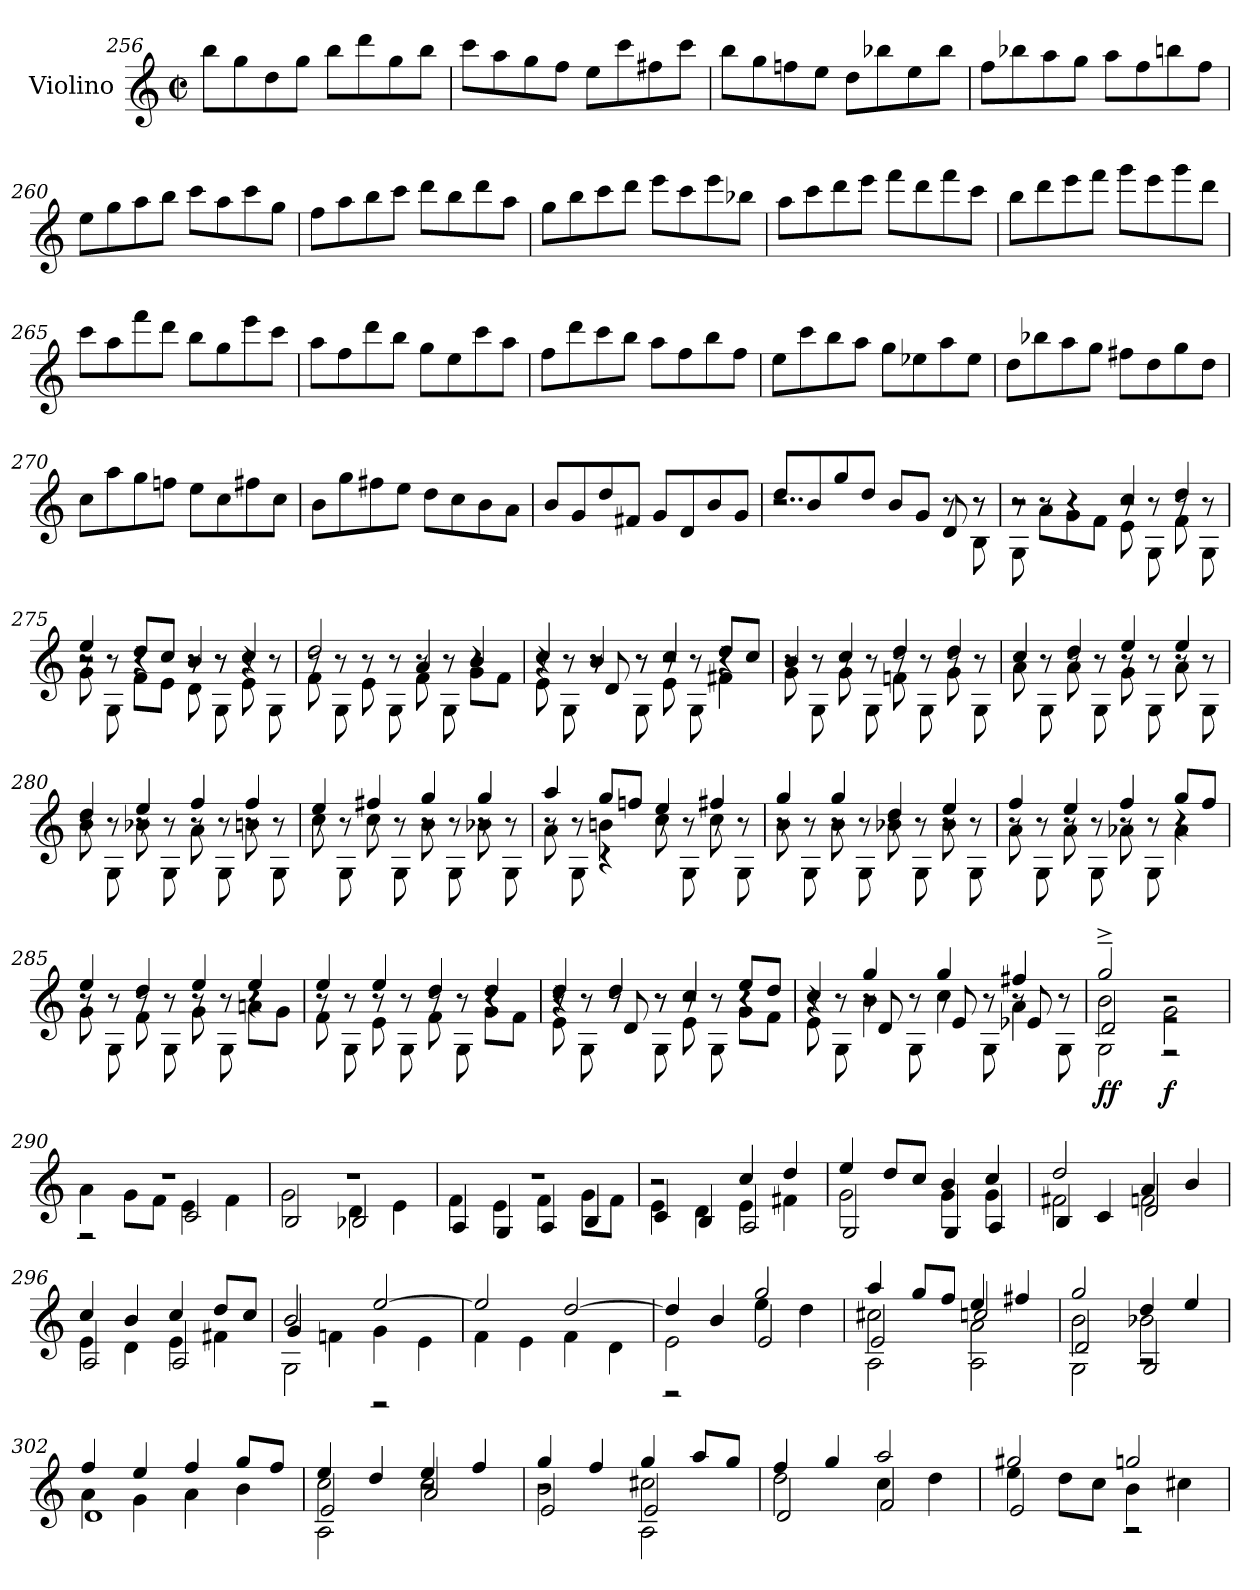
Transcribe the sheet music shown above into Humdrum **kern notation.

**kern	**dynam
*part1	*part1
*staff1	*staff1
*I"Violino	*
*I'Vln	*
*clefG2	*
*k[]	*
*M2/2	*
*met(c|)	*
=256	=256
8bb\L	.
8gg\	.
8dd\	.
8gg\J	.
8bb\L	.
8ddd\	.
8gg\	.
8bb\J	.
!!LO:PB:g=z
=257	=257
8ccc\L	.
8aa\	.
8gg\	.
8ff\J	.
8ee\L	.
8ccc\	.
8ff#X\	.
8ccc\J	.
=258	=258
8bb\L	.
8gg\	.
8ffn\	.
8ee\J	.
8dd\L	.
8bb-X\	.
8ee\	.
8bb-\J	.
=259	=259
8ff\L	.
8bb-X\	.
8aa\	.
8gg\J	.
8aa\L	.
8ff\	.
8bbn\	.
8ff\J	.
=260	=260
8ee\L	.
8gg\	.
8aa\	.
8bb\J	.
8ccc\L	.
8aa\	.
8ccc\	.
8gg\J	.
!!LO:LB:g=z
=261	=261
8ff\L	.
8aa\	.
8bb\	.
8ccc\J	.
8ddd\L	.
8bb\	.
8ddd\	.
8aa\J	.
=262	=262
8gg\L	.
8bb\	.
8ccc\	.
8ddd\J	.
8eee\L	.
8ccc\	.
8eee\	.
8bb-X\J	.
=263	=263
8aa\L	.
8ccc\	.
8ddd\	.
8eee\J	.
8fff\L	.
8ddd\	.
8fff\	.
8ccc\J	.
=264	=264
8bb\L	.
8ddd\	.
8eee\	.
8fff\J	.
8ggg\L	.
8eee\	.
8ggg\	.
8ddd\J	.
!!LO:LB:g=z
=265	=265
8ccc\L	.
8aa\	.
8fff\	.
8ddd\J	.
8bb\L	.
8gg\	.
8eee\	.
8ccc\J	.
=266	=266
8aa\L	.
8ff\	.
8ddd\	.
8bb\J	.
8gg\L	.
8ee\	.
8ccc\	.
8aa\J	.
=267	=267
8ff\L	.
8ddd\	.
8ccc\	.
8bb\J	.
8aa\L	.
8ff\	.
8bb\	.
8ff\J	.
=268	=268
8ee\L	.
8ccc\	.
8bb\	.
8aa\J	.
8gg\L	.
8ee-X\	.
8aa\	.
8ee-\J	.
!!LO:LB:g=z
=269	=269
8dd\L	.
8bb-X\	.
8aa\	.
8gg\J	.
8ff#X\L	.
8dd\	.
8gg\	.
8dd\J	.
=270	=270
8cc\L	.
8aa\	.
8gg\	.
8ffn\J	.
8ee\L	.
8cc\	.
8ff#X\	.
8cc\J	.
=271	=271
8b\L	.
8gg\	.
8ff#X\	.
8ee\J	.
8dd\L	.
8cc\	.
8b\	.
8a\J	.
=272	=272
8b/L	.
8g/	.
8dd/	.
8f#X/J	.
8g/L	.
8d/	.
8b/	.
8g/J	.
!!LO:LB:g=z
=273	=273
*^	*
*	*^	*
8dd/L	2.r	2..r	.
8b/	.	.	.
8gg/	.	.	.
8dd/J	.	.	.
8b/L	.	.	.
8g/J	.	.	.
8r	8d/	.	.
8r	8r	8B\	.
=274	=274	=274	=274
*	*	*^	*
2r	8r	2r	8G\	.
.	8a\L	.	8r	.
.	8g\	.	4r	.
.	8f\J	.	.	.
4cc/	8e\	2r	8r	.
.	8r	.	8G\	.
4dd/	8f\	.	8r	.
.	8r	.	8G\	.
=275	=275	=275	=275	=275
4ee/	8g\	2r	8r	.
.	8r	.	8G\	.
8dd/L	8f\L	.	4r	.
8cc/J	8e\J	.	.	.
4b/	8r	8d\	8r	.
.	8r	8r	8G\	.
4cc/	8e\	4r	8r	.
.	8r	.	8G\	.
*	*	*v	*v	*
=276	=276	=276	=276
2dd/	8f\	8r	.
.	8r	8G\	.
.	8e\	8r	.
.	8r	8G\	.
4a/	8f\	8r	.
.	8r	8G\	.
4b/	8g\L	4r	.
.	8f\J	.	.
!!LO:LB:g=z	!!	!!
=277	=277	=277	=277
*	*	*^	*
4cc/	8e\	4r	8r	.
.	8r	.	8G\	.
4b/	8r	8d/	8r	.
.	8r	8r	8G\	.
4cc/	8e\	2r	8r	.
.	8r	.	8G\	.
8dd/L	4f#X\	.	4r	.
8cc/J	.	.	.	.
*	*	*v	*v	*
=278	=278	=278	=278
4b/	8g\	8r	.
.	8r	8G\	.
4cc/	8g\	8r	.
.	8r	8G\	.
4dd/	8fn\	8r	.
.	8r	8G\	.
4dd/	8g\	8r	.
.	8r	8G\	.
=279	=279	=279	=279
4cc/	8a\	8r	.
.	8r	8G\	.
4dd/	8a\	8r	.
.	8r	8G\	.
4ee/	8g\	8r	.
.	8r	8G\	.
4ee/	8a\	8r	.
.	8r	8G\	.
=280	=280	=280	=280
4dd/	8b\	8r	.
.	8r	8G\	.
4ee/	8b-X\	8r	.
.	8r	8G\	.
4ff/	8a\	8r	.
.	8r	8G\	.
4ff/	8bn\	8r	.
.	8r	8G\	.
!!LO:LB:g=z	!!	!!
=281	=281	=281	=281
4ee/	8cc\	8r	.
.	8r	8G\	.
4ff#X/	8cc\	8r	.
.	8r	8G\	.
4gg/	8b\	8r	.
.	8r	8G\	.
4gg/	8b-X\	8r	.
.	8r	8G\	.
=282	=282	=282	=282
4aa/	8a\	8r	.
.	8r	8G\	.
8gg/L	4bn\	4rc	.
8ffn/J	.	.	.
4ee/	8cc\	8r	.
.	8r	8G\	.
4ff#X/	8cc\	8r	.
.	8r	8G\	.
=283	=283	=283	=283
4gg/	8b\	8r	.
.	8r	8G\	.
4gg/	8b\	8r	.
.	8r	8G\	.
4dd/	8b-X\	8r	.
.	8r	8G\	.
4ee/	8b-\	8r	.
.	8r	8G\	.
=284	=284	=284	=284
4ff/	8a\	8r	.
.	8r	8G\	.
4ee/	8a\	8r	.
.	8r	8G\	.
4ff/	8a-X\	8r	.
.	8r	8G\	.
8gg/L	4a-\	4r	.
8ff/J	.	.	.
!!LO:LB:g=z	!!	!!
=285	=285	=285	=285
4ee/	8g\	8r	.
.	8r	8G\	.
4dd/	8f\	8r	.
.	8r	8G\	.
4ee/	8g\	8r	.
.	8r	8G\	.
4ee/	8an\L	4r	.
.	8g\J	.	.
=286	=286	=286	=286
4ee/	8f\	8r	.
.	8r	8G\	.
4ee/	8e\	8r	.
.	8r	8G\	.
4dd/	8f\	8r	.
.	8r	8G\	.
4dd/	8g\L	4r	.
.	8f\J	.	.
=287	=287	=287	=287
*	*	*^	*
4dd/	8e\	4r	8r	.
.	8r	.	8G\	.
4dd/	8r	8d/	8r	.
.	8r	8r	8G\	.
4cc/	8e\	2r	8r	.
.	8r	.	8G\	.
8ee/L	8g\L	.	4r	.
8dd/J	8f\J	.	.	.
=288	=288	=288	=288	=288
4cc/	8e\	4r	8r	.
.	8r	.	8G\	.
4gg/	4b\	8d/	8r	.
.	.	8r	8G\	.
4gg/	4cc\	8e/	8r	.
.	.	8r	8G\	.
4ff#X/	4a\	8e-X/	8r	.
.	.	8r	8G\	.
=289	=289	=289	=289	=289
!	!	!	!	!LO:DY:b
2gg~^/	2b\	2d/	2G\	ff
!	!	!	!	!LO:DY:b
2r	2g\	2rF	2re	f
*	*	*v	*v	*
!!LO:LB:g=z
=290	=290	=290	=290
1r	4a\	2rF	.
.	8g\L	.	.
.	8f\J	.	.
.	4e\	2c/	.
.	4f\	.	.
=291	=291	=291	=291
1r	2g\	2B/	.
.	4d\	2B-X/	.
.	4e\	.	.
=292	=292	=292	=292
1r	4f\	4A/	.
.	4e\	4G/	.
.	4f\	4A/	.
.	8g\L	4B/	.
.	8f\J	.	.
=293	=293	=293	=293
2r	4e\	4c/	.
.	4d\	4B/	.
4cc/	4e\	2A/	.
4dd/	4f#X\	.	.
=294	=294	=294	=294
4ee/	2g\	2G/	.
8dd/L	.	.	.
8cc/J	.	.	.
4b/	4g\	4G/	.
4cc/	4g\	4A/	.
=295	=295	=295	=295
2dd/	2f#X\	4B/	.
.	.	4c/	.
4a/	2fn\	2d/	.
4b/	.	.	.
!!LO:LB:g=z	!!	!!
=296	=296	=296	=296
4cc/	4e\	2A/	.
4b/	4d\	.	.
4cc/	4e\	2A/	.
8dd/L	4f#X\	.	.
8cc/J	.	.	.
=297	=297	=297	=297
2b/	4g/	2G\	.
.	4fn\	.	.
[2ee/	4g\	2rGG	.
.	4e\	.	.
*	*v	*v	*
=298	=298	=298
2ee/]	4f\	.
.	4e\	.
[2dd/	4f\	.
.	4d\	.
=299	=299	=299
*	*^	*
4dd/]	2e\	2rBB	.
4b/	.	.	.
2gg/	4ee\	2e/	.
.	4dd\	.	.
=300	=300	=300	=300
*	*	*^	*
4aa/	2cc#X\	2e/	2A\	.
8gg/L	.	.	.	.
8ff/J	.	.	.	.
4ee/	2ccn/	2a\	2A\	.
4ff#X/	.	.	.	.
=301	=301	=301	=301	=301
2gg/	2b\	2d/	2G\	.
4dd/	2b-X\	2G/	2rA	.
4ee/	.	.	.	.
*	*	*v	*v	*
!!LO:LB:g=z
=302	=302	=302	=302
4ff/	4a\	1d	.
4ee/	4g\	.	.
4ff/	4a\	.	.
8gg/L	4b\	.	.
8ff/J	.	.	.
=303	=303	=303	=303
*	*	*^	*
4ee/	2cc\	2e/	2A\	.
4dd/	.	.	.	.
4ee/	2cc\	2a/	2r	.
4ff/	.	.	.	.
=304	=304	=304	=304	=304
4gg/	2b\	2e/	2r	.
4ff/	.	.	.	.
4gg/	2cc#X\	2e/	2A\	.
8aa/L	.	.	.	.
8gg/J	.	.	.	.
*	*	*v	*v	*
=305	=305	=305	=305
4ff/	2dd\	2d/	.
4gg/	.	.	.
2aa/	4cc\	2f/	.
.	4dd\	.	.
=306	=306	=306	=306
2gg#X/	4ee\	2e/	.
.	8dd\L	.	.
.	8cc\J	.	.
2ggn/	4b\	2rA	.
.	4cc#X\	.	.
*v	*v	*v	*
=	=
*-	*-
